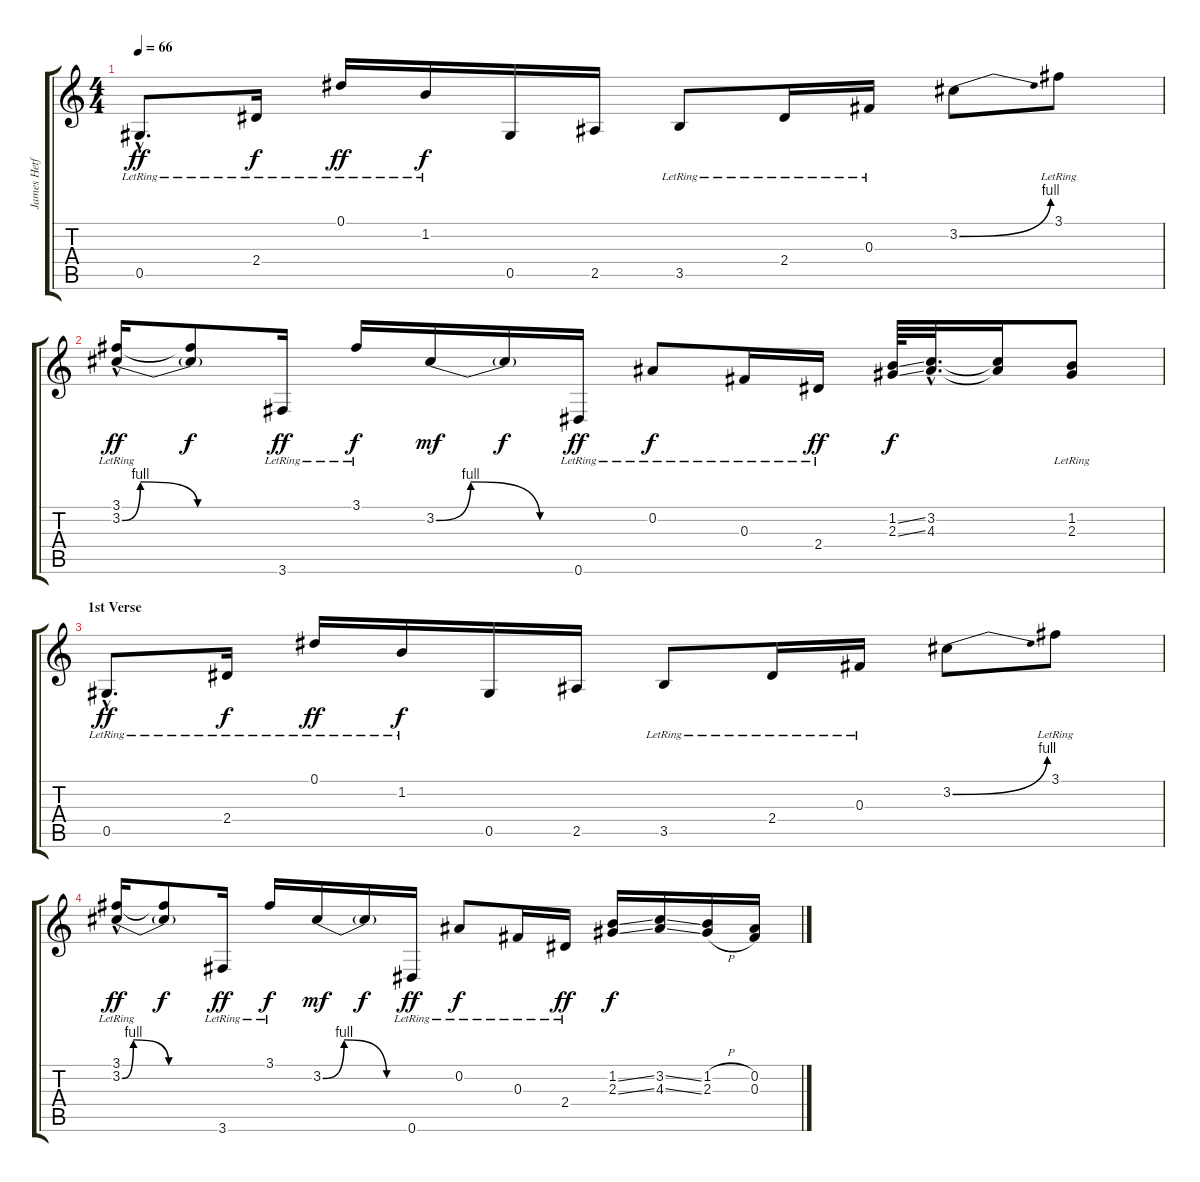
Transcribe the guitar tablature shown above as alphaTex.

\track ("James Hetfield (Clean Guitar)" "James Hetf") {instrument electricguitarjazz}
\staff {score tabs}
\tuning (Eb4 Bb3 Gb3 Db3 Ab2 Eb2) {hide}
\ts (4 4)
\tempo 66
\clef g2
\ks c
0.5{hac lr}.8{d dy ff} 2.4{lr}.16{dy f} 0.1{lr}.16{dy ff} 1.2{lr}.16{dy f} 0.5.16 2.5.16 3.5{lr}.8 2.4{lr}.16 0.3{lr}.16 3.2{be (bend 0 0 60 4)}.8 3.1{lr}.8 |
(3.1{lr} 3.2{be (custom 0 0 7 4 29 0 60 0) hac}).16{dy ff} (3.1{t} 3.2{t}).8{dy f} 3.6{lr}.16{dy ff} 3.1{lr}.16{dy f} 3.2{be (custom 0 0 15 4 45 0 60 0)}.16{dy mf} 3.2{t}.16{dy f} 0.6{lr}.16{dy ff} 0.2{lr}.8{dy f} 0.3{lr}.16 2.4{lr}.16{dy ff} (1.2{ss} 2.3{ss}).64{dy f} (3.2{hac} 4.3{hac}).32{d} (3.2{t} 4.3{t}).16 (1.2{lr} 2.3{lr}).8 |
\section ("" "1st Verse")
0.5{hac lr}.8{d dy ff} 2.4{lr}.16{dy f} 0.1{lr}.16{dy ff} 1.2{lr}.16{dy f} 0.5.16 2.5.16 3.5{lr}.8 2.4{lr}.16 0.3{lr}.16 3.2{be (bend 0 0 60 4)}.8 3.1{lr}.8 |
(3.1{lr} 3.2{be (custom 0 0 7 4 29 0 60 0) hac}).16{dy ff} (3.1{t} 3.2{t}).8{dy f} 3.6{lr}.16{dy ff} 3.1{lr}.16{dy f} 3.2{be (custom 0 0 15 4 45 0 60 0)}.16{dy mf} 3.2{t}.16{dy f} 0.6{lr}.16{dy ff} 0.2{lr}.8{dy f} 0.3{lr}.16 2.4{lr}.16{dy ff} (1.2{ss} 2.3{ss}).16{dy f} (3.2{ss} 4.3{ss}).16 (1.2{h} 2.3{h}).16 (0.2 0.3).16
